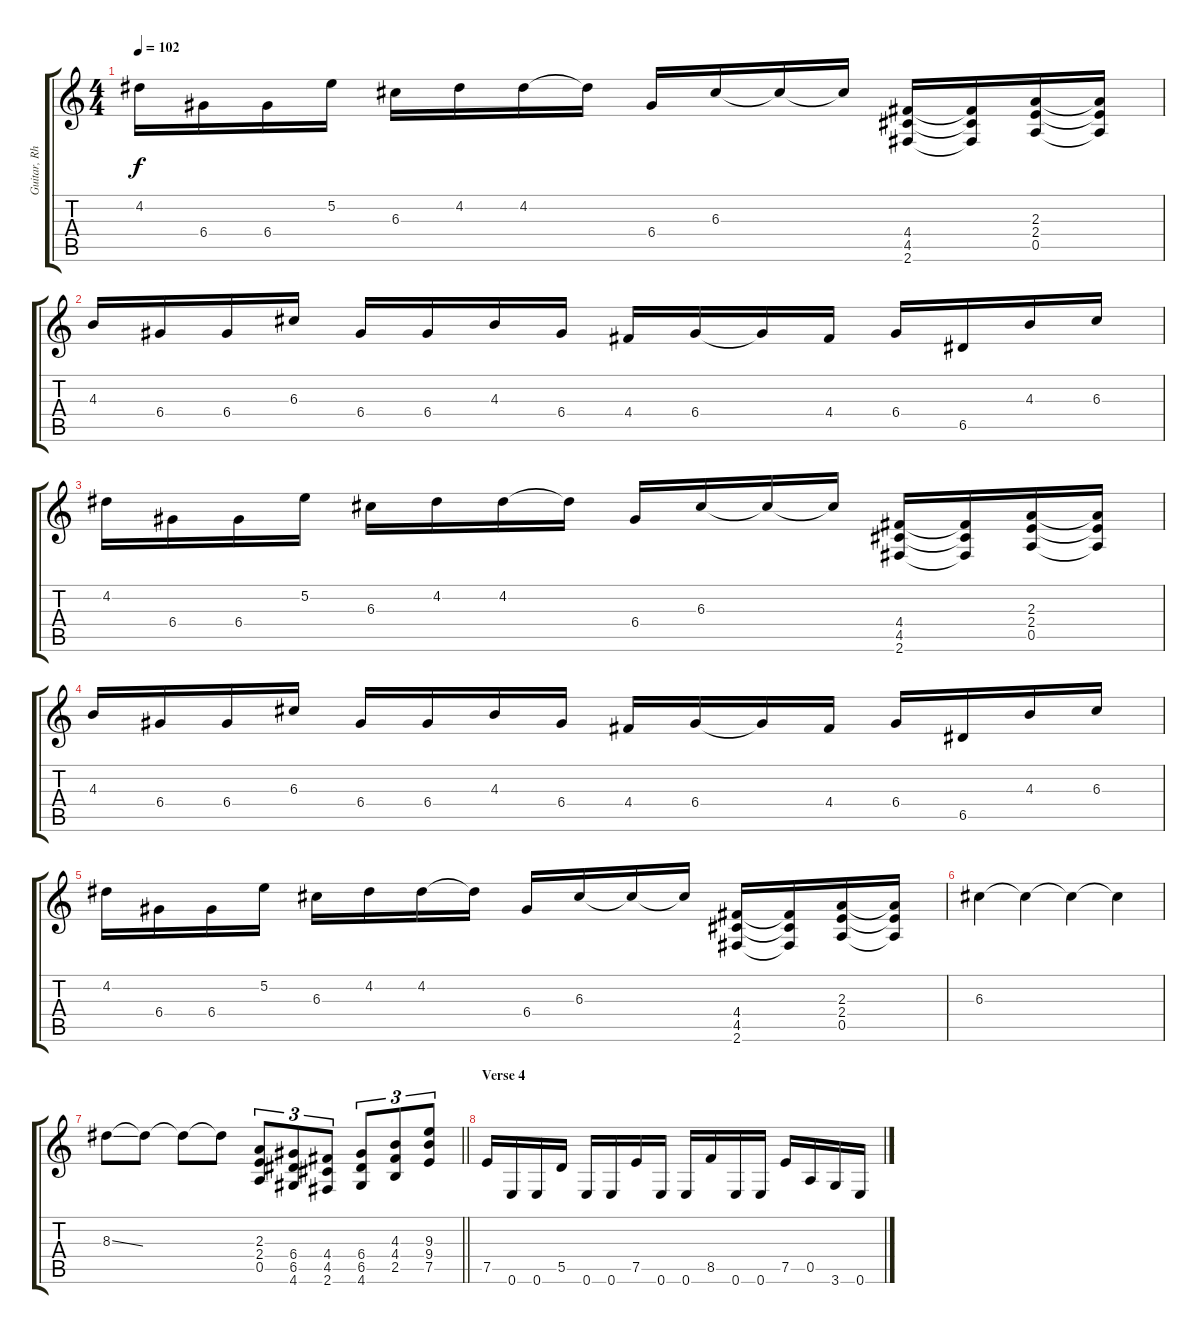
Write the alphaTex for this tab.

\track ("Guitar, Rhythm 2" "Guitar, Rh") {instrument acousticguitarsteel}
\staff {score tabs}
\tuning (E4 B3 G3 D3 A2 E2) {hide}
\ts (4 4)
\tempo 102
\clef g2
\ks c
4.2.16{dy f} 6.4.16 6.4.16 5.2.16 6.3.16 4.2.16 4.2.16 4.2{t}.16 6.4.16 6.3.16 6.3{t}.16 6.3{t}.16 (4.4 4.5 2.6).16 (4.4{t} 4.5{t} 2.6{t}).16 (2.3 2.4 0.5).16 (2.3{t} 2.4{t} 0.5{t}).16 |
4.3.16 6.4.16 6.4.16 6.3.16 6.4.16 6.4.16 4.3.16 6.4.16 4.4.16 6.4.16 6.4{t}.16 4.4.16 6.4.16 6.5.16 4.3.16 6.3.16 |
4.2.16 6.4.16 6.4.16 5.2.16 6.3.16 4.2.16 4.2.16 4.2{t}.16 6.4.16 6.3.16 6.3{t}.16 6.3{t}.16 (4.4 4.5 2.6).16 (4.4{t} 4.5{t} 2.6{t}).16 (2.3 2.4 0.5).16 (2.3{t} 2.4{t} 0.5{t}).16 |
4.3.16 6.4.16 6.4.16 6.3.16 6.4.16 6.4.16 4.3.16 6.4.16 4.4.16 6.4.16 6.4{t}.16 4.4.16 6.4.16 6.5.16 4.3.16 6.3.16 |
4.2.16 6.4.16 6.4.16 5.2.16 6.3.16 4.2.16 4.2.16 4.2{t}.16 6.4.16 6.3.16 6.3{t}.16 6.3{t}.16 (4.4 4.5 2.6).16 (4.4{t} 4.5{t} 2.6{t}).16 (2.3 2.4 0.5).16 (2.3{t} 2.4{t} 0.5{t}).16 |
6.3.4 6.3{t}.4 6.3{t}.4 6.3{t}.4 |
\barLineRight lightlight
8.3{ss}.8 8.3{t}.8 8.3{t}.8 8.3{t}.8 (2.3 2.4 0.5).8{tu (3 2)} (6.4 6.5 4.6).8{tu (3 2)} (4.4 4.5 2.6).8{tu (3 2)} (6.4 6.5 4.6).8{tu (3 2)} (4.3 4.4 2.5).8{tu (3 2)} (9.3 9.4 7.5).8{tu (3 2)} |
\section ("" "Verse 4")
7.5.16 0.6.16 0.6.16 5.5.16 0.6.16 0.6.16 7.5.16 0.6.16 0.6.16 8.5.16 0.6.16 0.6.16 7.5.16 0.5.16 3.6.16 0.6.16
